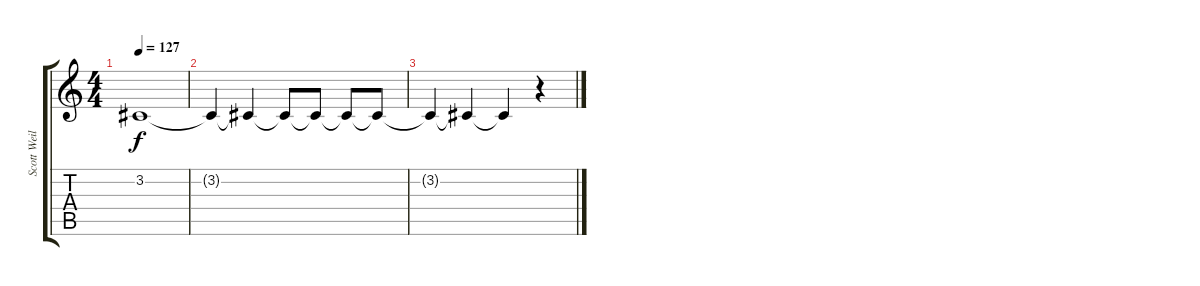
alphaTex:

\track ("Scott Weiland" "Scott Weil") {instrument bassoon}
\staff {score tabs}
\tuning (Eb4 Bb3 Gb3 Db3 Ab2 Eb2) {hide}
\ts (4 4)
\tempo 127
\clef g2
\ks c
3.2{t}.1{dy f volume 14} |
3.2{t}.4{volume 13} 3.2{t}.4{volume 12} 3.2{t}.8{volume 11} 3.2{t}.8{volume 10} 3.2{t}.8{volume 9} 3.2{t}.8{volume 8} |
3.2{t}.4{volume 7} 3.2{t}.4{volume 5} 3.2{t}.4{volume 4} r.4
